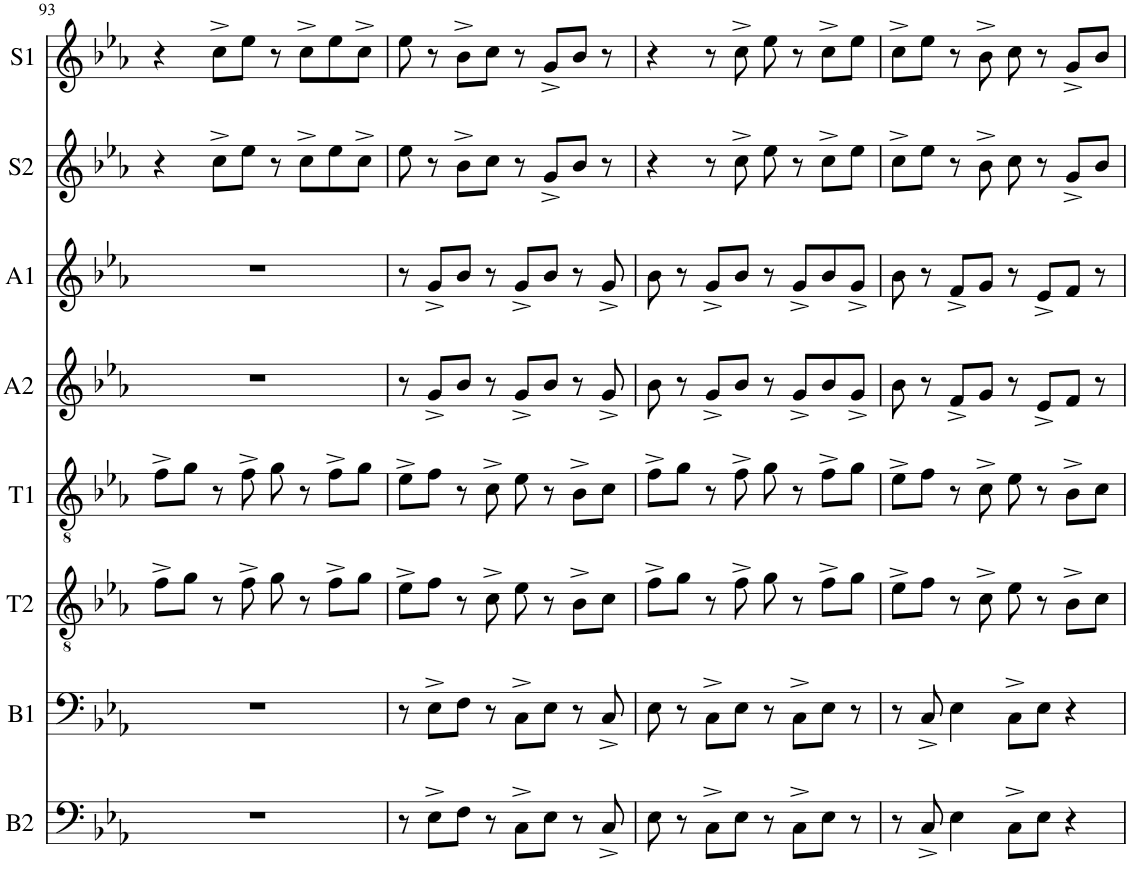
**kern	**kern	**kern	**kern	**kern	**kern	**kern	**kern
*part8	*part7	*part6	*part5	*part4	*part3	*part2	*part1
*staff8	*staff7	*staff6	*staff5	*staff4	*staff3	*staff2	*staff1
*I"Bass 2	*I"Bass 1	*I"Tenor 2	*I"Tenor 1	*I"Alto 2	*I"Alto 1	*I"Soprano 2	*I"Soprano 1
*I'B2	*I'B1	*I'T2	*I'T1	*I'A2	*I'A1	*I'S2	*I'S1
!!LO:PB:g=z
*clefF4	*clefF4	*clefGv2	*clefGv2	*clefG2	*clefG2	*clefG2	*clefG2
*k[b-e-a-]	*k[b-e-a-]	*k[b-e-a-]	*k[b-e-a-]	*k[b-e-a-]	*k[b-e-a-]	*k[b-e-a-]	*k[b-e-a-]
*M4/4	*M4/4	*M4/4	*M4/4	*M4/4	*M4/4	*M4/4	*M4/4
=93	=93	=93	=93	=93	=93	=93	=93
1r	1r	8f^\L	8f^\L	1r	1r	4r	4r
.	.	8g\J	8g\J	.	.	.	.
.	.	8r	8r	.	.	8cc^\L	8cc^\L
.	.	8f^\	8f^\	.	.	8ee-\J	8ee-\J
.	.	8g\	8g\	.	.	8r	8r
.	.	8r	8r	.	.	8cc^\L	8cc^\L
.	.	8f^\L	8f^\L	.	.	8ee-\	8ee-\
.	.	8g\J	8g\J	.	.	8cc^\J	8cc^\J
=94	=94	=94	=94	=94	=94	=94	=94
8r	8r	8e-^\L	8e-^\L	8r	8r	8ee-\	8ee-\
8E-^\L	8E-^\L	8f\J	8f\J	8g^/L	8g^/L	8r	8r
8F\J	8F\J	8r	8r	8b-/J	8b-/J	8b-^\L	8b-^\L
8r	8r	8c^\	8c^\	8r	8r	8cc\J	8cc\J
8C^\L	8C^\L	8e-\	8e-\	8g^/L	8g^/L	8r	8r
8E-\J	8E-\J	8r	8r	8b-/J	8b-/J	8g^/L	8g^/L
8r	8r	8B-^\L	8B-^\L	8r	8r	8b-/J	8b-/J
8C^/	8C^/	8c\J	8c\J	8g^/	8g^/	8r	8r
=95	=95	=95	=95	=95	=95	=95	=95
8E-\	8E-\	8f^\L	8f^\L	8b-\	8b-\	4r	4r
8r	8r	8g\J	8g\J	8r	8r	.	.
8C^\L	8C^\L	8r	8r	8g^/L	8g^/L	8r	8r
8E-\J	8E-\J	8f^\	8f^\	8b-/J	8b-/J	8cc^\	8cc^\
8r	8r	8g\	8g\	8r	8r	8ee-\	8ee-\
8C^\L	8C^\L	8r	8r	8g^/L	8g^/L	8r	8r
8E-\J	8E-\J	8f^\L	8f^\L	8b-/	8b-/	8cc^\L	8cc^\L
8r	8r	8g\J	8g\J	8g^/J	8g^/J	8ee-\J	8ee-\J
=96	=96	=96	=96	=96	=96	=96	=96
8r	8r	8e-^\L	8e-^\L	8b-\	8b-\	8cc^\L	8cc^\L
8C^/	8C^/	8f\J	8f\J	8r	8r	8ee-\J	8ee-\J
4E-\	4E-\	8r	8r	8f^/L	8f^/L	8r	8r
.	.	8c^\	8c^\	8g/J	8g/J	8b-^\	8b-^\
8C^\L	8C^\L	8e-\	8e-\	8r	8r	8cc\	8cc\
8E-\J	8E-\J	8r	8r	8e-^/L	8e-^/L	8r	8r
4r	4r	8B-^\L	8B-^\L	8f/J	8f/J	8g^/L	8g^/L
.	.	8c\J	8c\J	8r	8r	8b-/J	8b-/J
=	=	=	=	=	=	=	=
*-	*-	*-	*-	*-	*-	*-	*-
